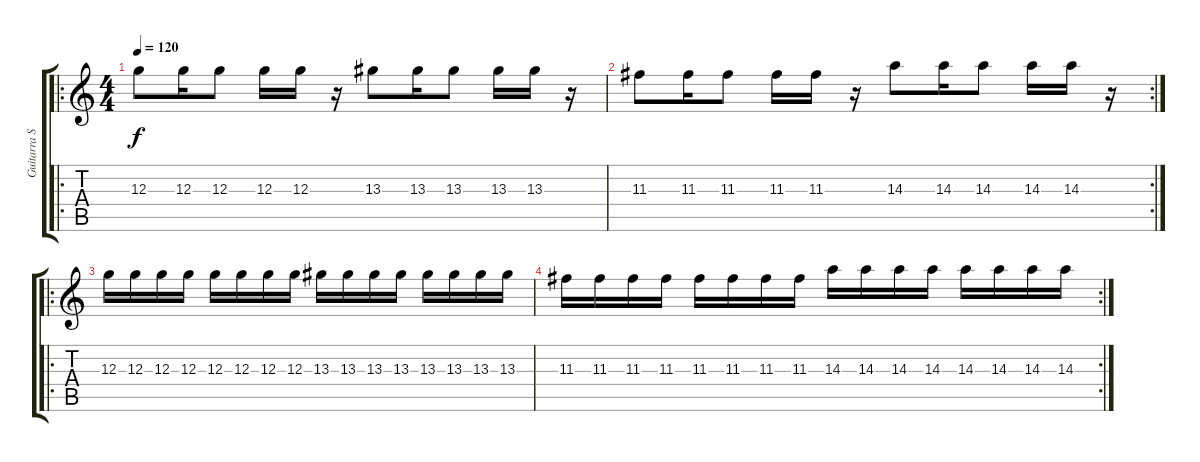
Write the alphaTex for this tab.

\track ("Guitarra Solo" "Guitarra S") {instrument distortionguitar}
\staff {score tabs}
\tuning (E4 B3 G3 D3 A2 E2) {hide}
\ro
\ts (4 4)
\tempo 120
\clef g2
\ks c
12.3.8{dy f} 12.3.16 12.3.8 12.3.16 12.3.16 r.16 13.3.8 13.3.16 13.3.8 13.3.16 13.3.16 r.16 |
\rc 2
11.3.8 11.3.16 11.3.8 11.3.16 11.3.16 r.16 14.3.8 14.3.16 14.3.8 14.3.16 14.3.16 r.16 |
\ro
12.3.16 12.3.16 12.3.16 12.3.16 12.3.16 12.3.16 12.3.16 12.3.16 13.3.16 13.3.16 13.3.16 13.3.16 13.3.16 13.3.16 13.3.16 13.3.16 |
\rc 2
11.3.16 11.3.16 11.3.16 11.3.16 11.3.16 11.3.16 11.3.16 11.3.16 14.3.16 14.3.16 14.3.16 14.3.16 14.3.16 14.3.16 14.3.16 14.3.16
